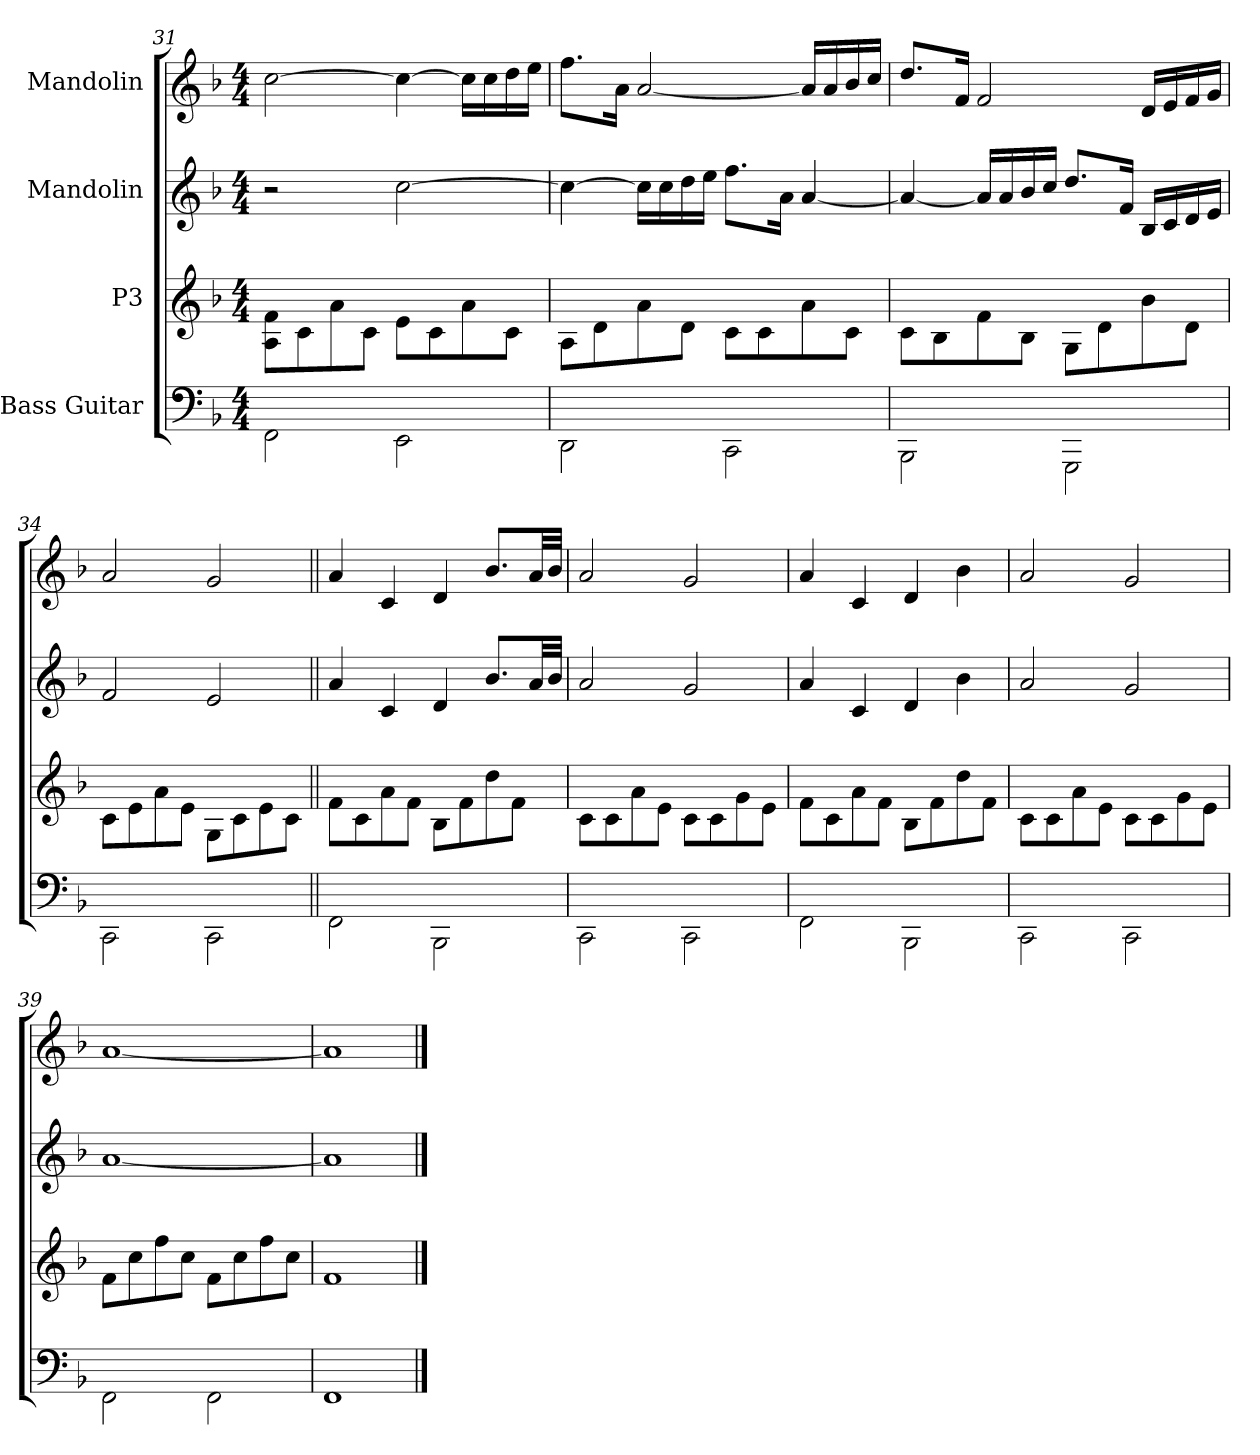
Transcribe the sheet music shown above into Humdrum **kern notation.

**kern	**kern	**kern	**kern
*part4	*part3	*part2	*part1
*staff4	*staff3	*staff2	*staff1
*I"Bass Guitar	*I"P3	*I"Mandolin	*I"Mandolin
*	*	*clefG2	*clefG2
*k[b-]	*k[b-]	*k[b-]	*k[b-]
*F:	*F:	*F:	*F:
*M4/4	*M4/4	*M4/4	*M4/4
=31	=31	=31	=31
2FFi\	8Aj\ 8fj\L	2r	[2ccZ\
.	8cj\	.	.
.	8aj\	.	.
.	8cj\J	.	.
2EEi\	8ej\L	[2ccV\	4ccZ\_
.	8cj\	.	.
.	8aj\	.	16ccZ\LL]
.	.	.	16ccZ\
.	8cj\J	.	16ddZ\
.	.	.	16eeZ\JJ
=32	=32	=32	=32
2DDi\	8Aj\L	4ccV\_	8.ffZ\L
.	8dj\	.	.
.	.	.	16aZ\Jk
.	8aj\	16ccV\LL]	[2aZ/
.	.	16ccV\	.
.	8dj\J	16ddV\	.
.	.	16eeV\JJ	.
2CCi\	8cj\L	8.ffV\L	.
.	8cj\	.	.
.	.	16aV\Jk	.
.	8aj\	[4aV/	16aZ/LL]
.	.	.	16aZ/
.	8cj\J	.	16b-Z/
.	.	.	16ccZ/JJ
!!LO:LB:g=z
=33	=33	=33	=33
2BBB-i\	8cj\L	4aV/_	8.ddZ/L
.	8B-j\	.	.
.	.	.	16fZ/Jk
.	8fj\	16aV/LL]	2fZ/
.	.	16aV/	.
.	8B-j\J	16b-V/	.
.	.	16ccV/JJ	.
2GGGi\	8Gj\L	8.ddV/L	.
.	8dj\	.	.
.	.	16fV/Jk	.
.	8b-j\	16B-V/LL	16dZ/LL
.	.	16cV/	16eZ/
.	8dj\J	16dV/	16fZ/
.	.	16eV/JJ	16gZ/JJ
=34	=34	=34	=34
2CCi\	8cj\L	2fV/	2aZ/
.	8ej\	.	.
.	8aj\	.	.
.	8ej\J	.	.
2CCi\	8Gj\L	2eV/	2gZ/
.	8cj\	.	.
.	8ej\	.	.
.	8cj\J	.	.
=35||	=35||	=35||	=35||
2FFi\	8fj\L	4aV/	4aZ/
.	8cj\	.	.
.	8aj\	4cV/	4cZ/
.	8fj\J	.	.
2BBB-i\	8B-j\L	4dV/	4dZ/
.	8fj\	.	.
.	8ddj\	8.b-V/L	8.b-Z/L
.	8fj\J	.	.
.	.	32aV/LL	32aZ/LL
.	.	32b-V/JJJ	32b-Z/JJJ
=36	=36	=36	=36
2CCi\	8cj\L	2aV/	2aZ/
.	8cj\	.	.
.	8aj\	.	.
.	8ej\J	.	.
2CCi\	8cj\L	2gV/	2gZ/
.	8cj\	.	.
.	8gj\	.	.
.	8ej\J	.	.
=37	=37	=37	=37
2FFi\	8fj\L	4aV/	4aZ/
.	8cj\	.	.
.	8aj\	4cV/	4cZ/
.	8fj\J	.	.
2BBB-i\	8B-j\L	4dV/	4dZ/
.	8fj\	.	.
.	8ddj\	4b-V\	4b-Z\
.	8fj\J	.	.
!!LO:LB:g=z
=38	=38	=38	=38
2CCi\	8cj\L	2aV/	2aZ/
.	8cj\	.	.
.	8aj\	.	.
.	8ej\J	.	.
2CCi\	8cj\L	2gV/	2gZ/
.	8cj\	.	.
.	8gj\	.	.
.	8ej\J	.	.
=39	=39	=39	=39
2FFi\	8fj\L	[1aV	[1aZ
.	8ccj\	.	.
.	8ffj\	.	.
.	8ccj\J	.	.
2FFi\	8fj\L	.	.
.	8ccj\	.	.
.	8ffj\	.	.
.	8ccj\J	.	.
=40	=40	=40	=40
1FFi	1fj	1aV]	1aZ]
==	==	==	==
*-	*-	*-	*-
